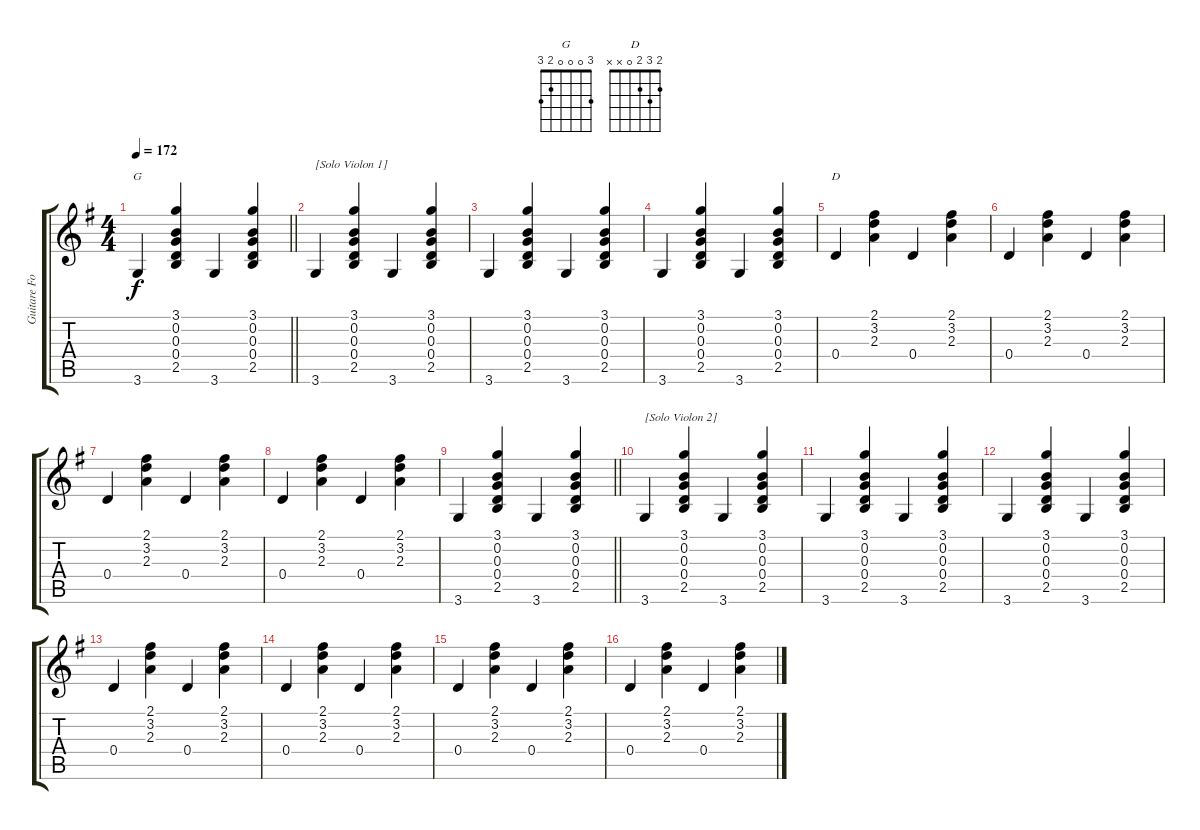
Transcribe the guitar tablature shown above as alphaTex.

\track ("Guitare Folk" "Guitare Fo") {instrument acousticguitarsteel}
\staff {score tabs}
\tuning (E4 B3 G3 D3 A2 E2) {hide}
\chord ("G" 3 0 0 0 2 3)
\chord ("D" 2 3 2 0 x x)
\ts (4 4)
\tempo 172
\clef g2
\barLineRight lightlight
\ks g
3.6.4{ch "G" dy f} (3.1 0.2 0.3 0.4 2.5).4 3.6.4 (3.1 0.2 0.3 0.4 2.5).4 |
3.6.4{txt "[Solo Violon 1]"} (3.1 0.2 0.3 0.4 2.5).4 3.6.4 (3.1 0.2 0.3 0.4 2.5).4 |
3.6.4 (3.1 0.2 0.3 0.4 2.5).4 3.6.4 (3.1 0.2 0.3 0.4 2.5).4 |
3.6.4 (3.1 0.2 0.3 0.4 2.5).4 3.6.4 (3.1 0.2 0.3 0.4 2.5).4 |
0.4.4{ch "D"} (2.1 3.2 2.3).4 0.4.4 (2.1 3.2 2.3).4 |
0.4.4 (2.1 3.2 2.3).4 0.4.4 (2.1 3.2 2.3).4 |
0.4.4 (2.1 3.2 2.3).4 0.4.4 (2.1 3.2 2.3).4 |
0.4.4 (2.1 3.2 2.3).4 0.4.4 (2.1 3.2 2.3).4 |
\barLineRight lightlight
3.6.4 (3.1 0.2 0.3 0.4 2.5).4 3.6.4 (3.1 0.2 0.3 0.4 2.5).4 |
3.6.4{txt "[Solo Violon 2]"} (3.1 0.2 0.3 0.4 2.5).4 3.6.4 (3.1 0.2 0.3 0.4 2.5).4 |
3.6.4 (3.1 0.2 0.3 0.4 2.5).4 3.6.4 (3.1 0.2 0.3 0.4 2.5).4 |
3.6.4 (3.1 0.2 0.3 0.4 2.5).4 3.6.4 (3.1 0.2 0.3 0.4 2.5).4 |
0.4.4 (2.1 3.2 2.3).4 0.4.4 (2.1 3.2 2.3).4 |
0.4.4 (2.1 3.2 2.3).4 0.4.4 (2.1 3.2 2.3).4 |
0.4.4 (2.1 3.2 2.3).4 0.4.4 (2.1 3.2 2.3).4 |
0.4.4 (2.1 3.2 2.3).4 0.4.4 (2.1 3.2 2.3).4
